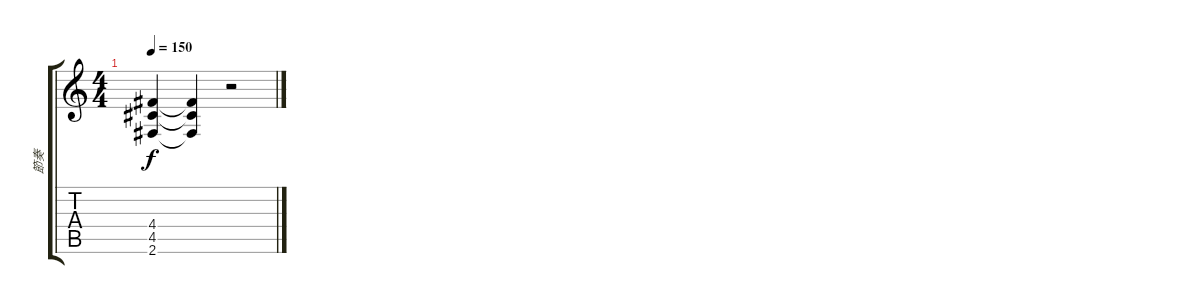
\track ("節奏" "節奏") {instrument overdrivenguitar}
\staff {score tabs}
\tuning (E4 B3 G3 D3 A2 E2) {hide}
\ts (4 4)
\tempo 150
\clef g2
\ks c
(4.4 4.5 2.6).4{dy f} (4.4{t} 4.5{t} 2.6{t}).4 r.2
